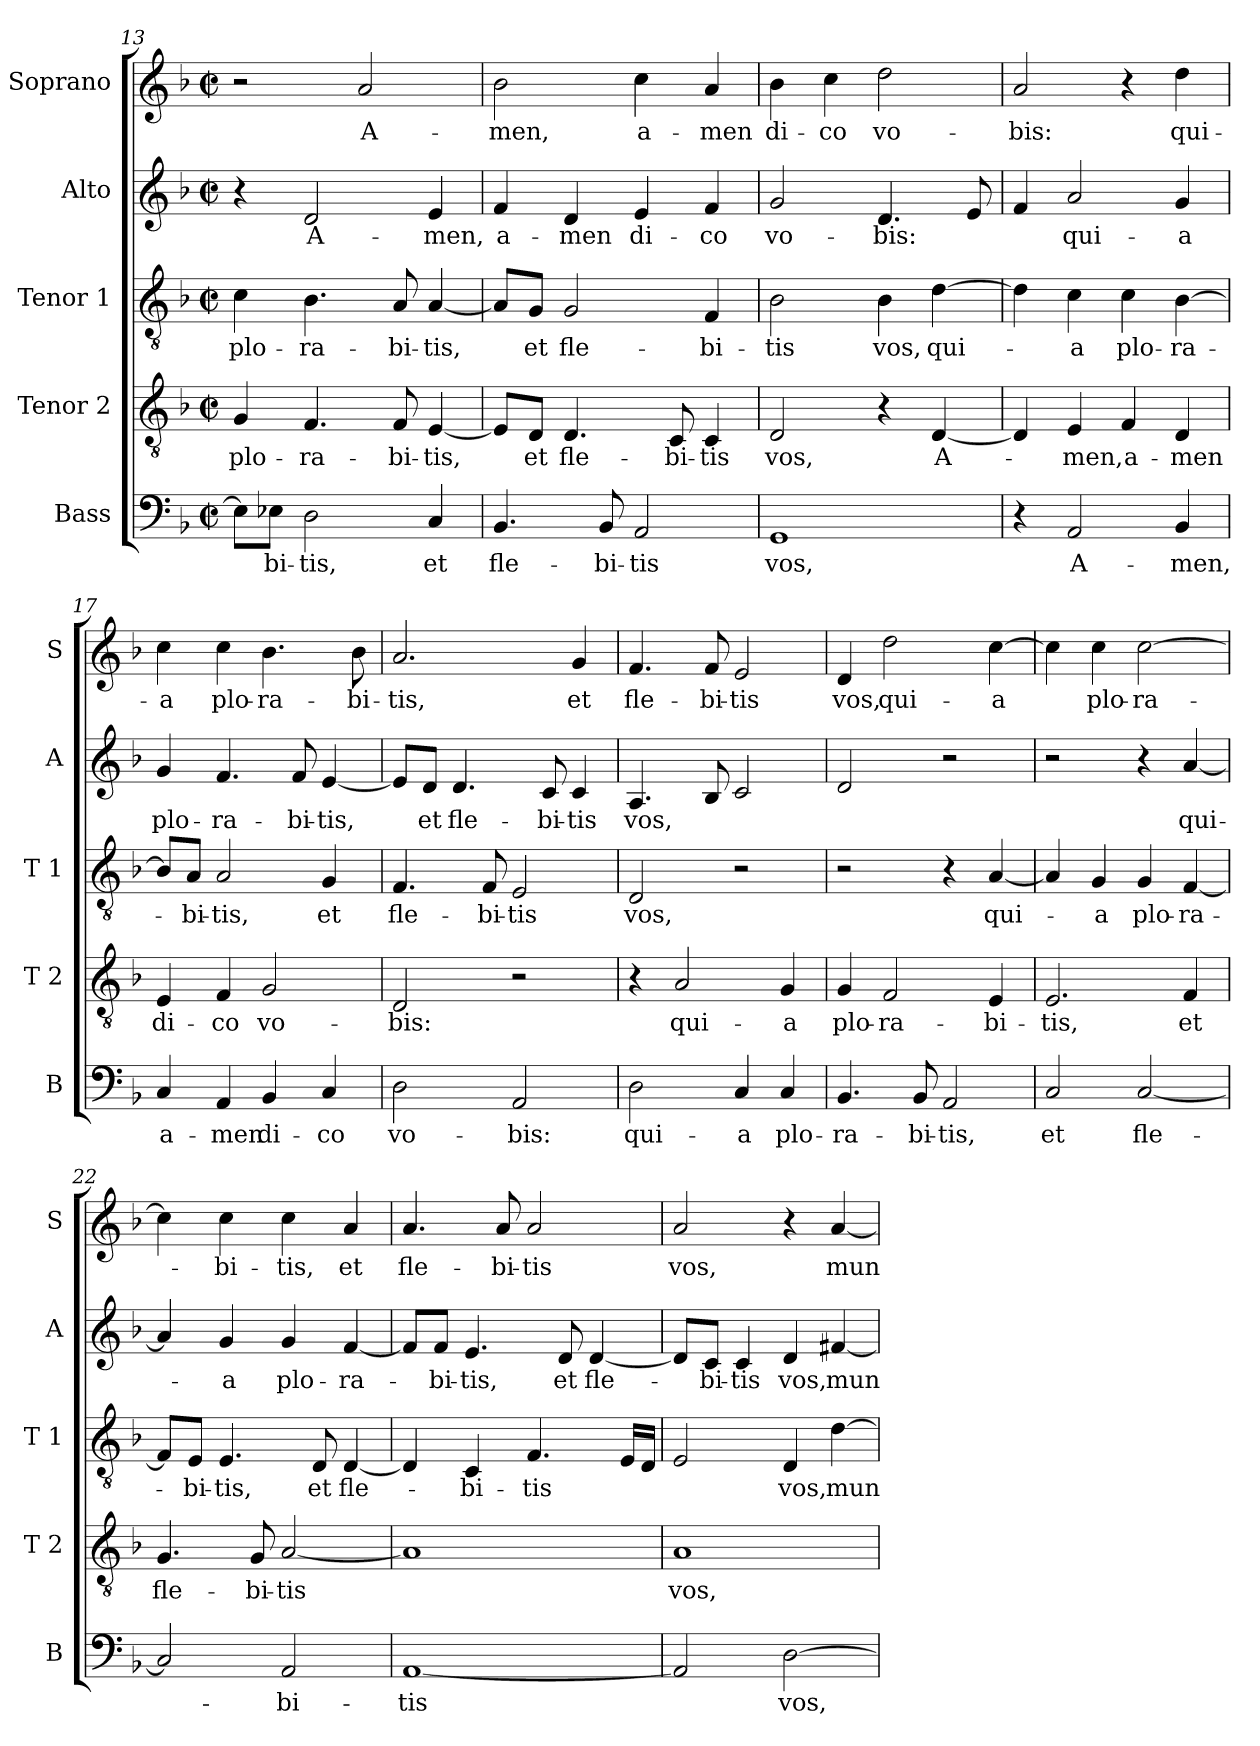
**kern	**text	**kern	**text	**kern	**text	**kern	**text	**kern	**text
*part5	*part5	*part4	*part4	*part3	*part3	*part2	*part2	*part1	*part1
*staff5	*staff5	*staff4	*staff4	*staff3	*staff3	*staff2	*staff2	*staff1	*staff1
*I"Bass	*	*I"Tenor 2	*	*I"Tenor 1	*	*I"Alto	*	*I"Soprano	*
*I'B	*	*I'T 2	*	*I'T 1	*	*I'A	*	*I'S	*
*clefF4	*	*clefGv2	*	*clefGv2	*	*clefG2	*	*clefG2	*
*k[b-]	*	*k[b-]	*	*k[b-]	*	*k[b-]	*	*k[b-]	*
*F:	*	*F:	*	*F:	*	*F:	*	*F:	*
*M2/2	*	*M2/2	*	*M2/2	*	*M2/2	*	*M2/2	*
*met(c|)	*	*met(c|)	*	*met(c|)	*	*met(c|)	*	*met(c|)	*
=13	=13	=13	=13	=13	=13	=13	=13	=13	=13
8E-\L]	.	4G/	plo-	4c\	plo-	4r	.	2r	.
8E-X\J	-bi-	.	.	.	.	.	.	.	.
2D\	-tis,	4.F/	-ra-	4.B-\	-ra-	2d/	A-	.	.
.	.	.	.	.	.	.	.	2a/	A-
.	.	8F/	-bi-	8A/	-bi-	.	.	.	.
4C/	et	[4E/	-tis,	[4A/	-tis,	4e/	-men,	.	.
!!LO:LB:g=z
=14	=14	=14	=14	=14	=14	=14	=14	=14	=14
4.BB-/	fle-	8E/L]	.	8A/L]	.	4f/	a-	2b-\	-men,
.	.	8D/J	et	8G/J	et	.	.	.	.
.	.	4.D/	fle-	2G/	fle-	4d/	-men	.	.
8BB-/	-bi-	.	.	.	.	.	.	.	.
2AA/	-tis	.	.	.	.	4e/	di-	4cc\	a-
.	.	8C/	-bi-	.	.	.	.	.	.
.	.	4C/	-tis	4F/	-bi-	4f/	-co	4a/	-men
=15	=15	=15	=15	=15	=15	=15	=15	=15	=15
1GG	vos,	2D/	vos,	2B-\	-tis	2g/	vo-	4b-\	di-
.	.	.	.	.	.	.	.	4cc\	-co
.	.	4r	.	4B-\	vos,	4.d/	-bis:	2dd\	vo-
.	.	[4D/	A-	[4d\	qui-	.	.	.	.
.	.	.	.	.	.	8e/	.	.	.
=16	=16	=16	=16	=16	=16	=16	=16	=16	=16
4r	.	4D/]	.	4d\]	.	4f/	.	2a/	-bis:
2AA/	A-	4E/	-men,	4c\	-a	2a/	qui-	.	.
.	.	4F/	a-	4c\	plo-	.	.	4r	.
4BB-/	-men,	4D/	-men	[4B-\	-ra-	4g/	-a	4dd\	qui-
=17	=17	=17	=17	=17	=17	=17	=17	=17	=17
4C/	a-	4E/	di-	8B-/L]	.	4g/	plo-	4cc\	-a
.	.	.	.	8A/J	-bi-	.	.	.	.
4AA/	-men	4F/	-co	2A/	-tis,	4.f/	-ra-	4cc\	plo-
4BB-/	di-	2G/	vo-	.	.	.	.	4.b-\	-ra-
.	.	.	.	.	.	8f/	-bi-	.	.
4C/	-co	.	.	4G/	et	[4e/	-tis,	.	.
.	.	.	.	.	.	.	.	8b-\	-bi-
!!LO:PB:g=z
=18	=18	=18	=18	=18	=18	=18	=18	=18	=18
2D\	vo-	2D/	-bis:	4.F/	fle-	8e/L]	.	2.a/	-tis,
.	.	.	.	.	.	8d/J	et	.	.
.	.	.	.	.	.	4.d/	fle-	.	.
.	.	.	.	8F/	-bi-	.	.	.	.
2AA/	-bis:	2r	.	2E/	-tis	.	.	.	.
.	.	.	.	.	.	8c/	-bi-	.	.
.	.	.	.	.	.	4c/	-tis	4g/	et
=19	=19	=19	=19	=19	=19	=19	=19	=19	=19
2D\	qui-	4r	.	2D/	vos,	4.A/	vos,	4.f/	fle-
.	.	2A/	qui-	.	.	.	.	.	.
.	.	.	.	.	.	8B-/	.	8f/	-bi-
4C/	-a	.	.	2r	.	2c/	.	2e/	-tis
4C/	plo-	4G/	-a	.	.	.	.	.	.
=20	=20	=20	=20	=20	=20	=20	=20	=20	=20
4.BB-/	-ra-	4G/	plo-	2r	.	2d/	.	4d/	vos,
.	.	2F/	-ra-	.	.	.	.	2dd\	qui-
8BB-/	-bi-	.	.	.	.	.	.	.	.
2AA/	-tis,	.	.	4r	.	2r	.	.	.
.	.	4E/	-bi-	[4A/	qui-	.	.	[4cc\	-a
=21	=21	=21	=21	=21	=21	=21	=21	=21	=21
2C/	et	2.E/	-tis,	4A/]	.	2r	.	4cc\]	.
.	.	.	.	4G/	-a	.	.	4cc\	plo-
[2C/	fle-	.	.	4G/	plo-	4r	.	[2cc\	-ra-
.	.	4F/	et	[4F/	-ra-	[4a/	qui-	.	.
!!LO:LB:g=z
=22	=22	=22	=22	=22	=22	=22	=22	=22	=22
2C/]	.	4.G/	fle-	8F/L]	.	4a/]	.	4cc\]	.
.	.	.	.	8E/J	-bi-	.	.	.	.
.	.	.	.	4.E/	-tis,	4g/	-a	4cc\	-bi-
.	.	8G/	-bi-	.	.	.	.	.	.
2AA/	-bi-	[2A/	-tis	.	.	4g/	plo-	4cc\	-tis,
.	.	.	.	8D/	et	.	.	.	.
.	.	.	.	[4D/	fle-	[4f/	-ra-	4a/	et
=23	=23	=23	=23	=23	=23	=23	=23	=23	=23
[1AA	-tis	1A]	.	4D/]	.	8f/L]	.	4.a/	fle-
.	.	.	.	.	.	8f/J	-bi-	.	.
.	.	.	.	4C/	-bi-	4.e/	-tis,	.	.
.	.	.	.	.	.	.	.	8a/	-bi-
.	.	.	.	4.F/	-tis	.	.	2a/	-tis
.	.	.	.	.	.	8d/	et	.	.
.	.	.	.	.	.	[4d/	fle-	.	.
.	.	.	.	16E/LL	.	.	.	.	.
.	.	.	.	16D/JJ	.	.	.	.	.
=24	=24	=24	=24	=24	=24	=24	=24	=24	=24
2AA/]	.	1A	vos,	2E/	.	8d/L]	.	2a/	vos,
.	.	.	.	.	.	8c/J	-bi-	.	.
.	.	.	.	.	.	4c/	-tis	.	.
[2D\	vos,	.	.	4D/	vos,	4d/	vos,	4r	.
.	.	.	.	[4d\	mun-	[4f#X/	mun-	[4a/	mun-
=	=	=	=	=	=	=	=	=	=
*-	*-	*-	*-	*-	*-	*-	*-	*-	*-
